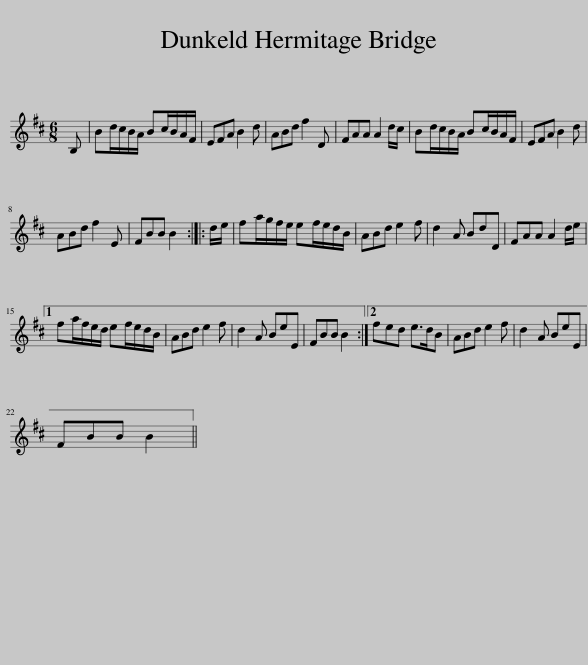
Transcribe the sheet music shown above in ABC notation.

X:1
L:1/8
M:6/8
I:linebreak $
K:Bmin
V:1 treble
V:1
 B, | Bd/c/B/A/ Bc/B/A/F/ | EFA B2 d | ABd f2 D | FAA A2 d/c/ | %5
 Bd/c/B/A/ Bc/B/A/F/ | EFA B2 d |$ ABd f2 E | FBB B2 :: d/e/ | %10
 fa/g/f/e/ ef/e/d/B/ | ABd e2 f | d2 A BdD | FAA A2 d/e/ |1$ fa/f/e/d/ ef/e/d/B/ | %15
 ABd e2 f | d2 A BeE | FBB B2 :|2 fed e>dB | ABd e2 f | %20
 d2 A BeE |$ FBB B2 || %22
